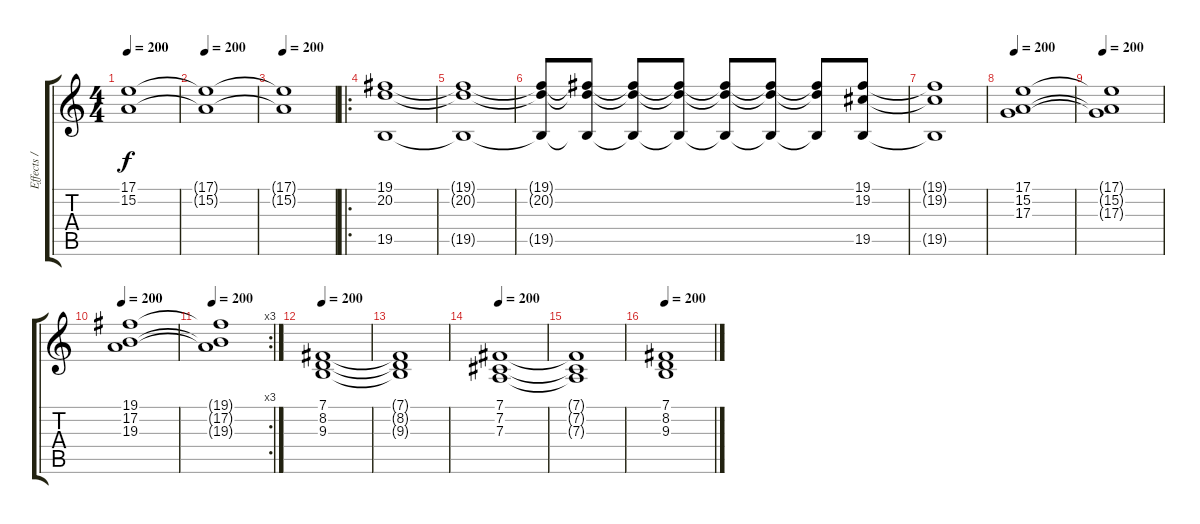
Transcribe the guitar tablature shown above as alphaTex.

\track ("Effects / Strings" "Effects / ") {instrument stringensemble1}
\staff {score tabs}
\tuning (B3 Gb3 D3 A2 E2 B1) {hide}
\ts (4 4)
\tempo 200
\clef g2
\ks c
(17.1{t} 15.2{t}).1{dy f} |
\tempo 200
(17.1{t} 15.2{t}).1 |
\tempo 200
(17.1{t} 15.2{t}).1 |
\ro
(19.1 20.2 19.5).1 |
(19.1{t} 20.2{t} 19.5{t}).1 |
(19.1{t} 20.2{t} 19.5{t}).8 (19.1{t} 20.2{t} 19.5{t}).8 (19.1{t} 20.2{t} 19.5{t}).8 (19.1{t} 20.2{t} 19.5{t}).8 (19.1{t} 20.2{t} 19.5{t}).8 (19.1{t} 20.2{t} 19.5{t}).8 (19.1{t} 20.2{t} 19.5{t}).8 (19.1 19.2 19.5).8 |
(19.1{t} 19.2{t} 19.5{t}).1 |
\tempo 200
(17.1 15.2 17.3).1 |
\tempo 200
(17.1{t} 15.2{t} 17.3{t}).1 |
\tempo 200
(19.1 17.2 19.3).1 |
\rc 3
\tempo 200
(19.1{t} 17.2{t} 19.3{t}).1 |
\tempo 200
(7.1 8.2 9.3).1 |
(7.1{t} 8.2{t} 9.3{t}).1 |
\tempo 200
(7.1 7.2 7.3).1 |
(7.1{t} 7.2{t} 7.3{t}).1 |
\tempo 200
(7.1 8.2 9.3).1
